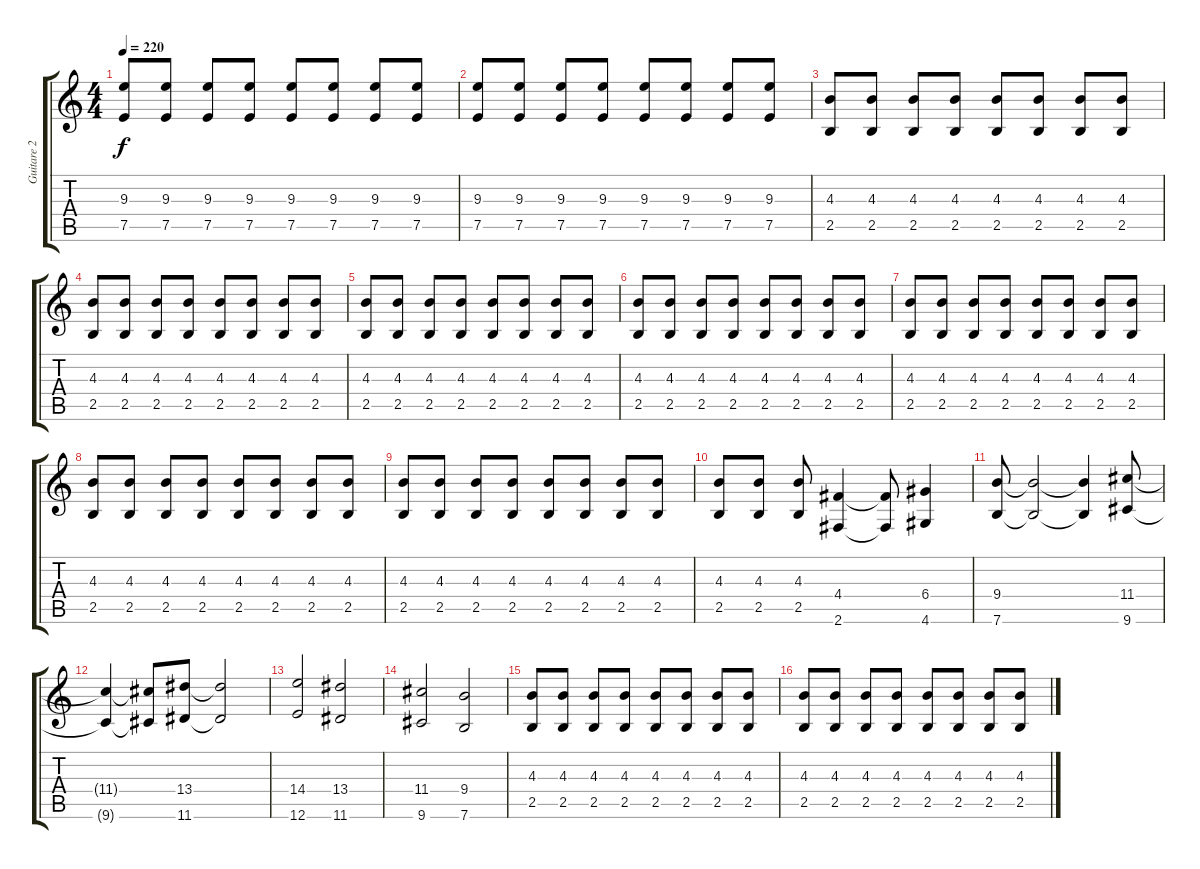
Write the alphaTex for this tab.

\track ("Guitare 2" "Guitare 2") {instrument distortionguitar}
\staff {score tabs}
\tuning (E4 B3 G3 D3 A2 E2) {hide}
\ts (4 4)
\tempo 220
\clef g2
\ks c
(9.3 7.5).8{dy f} (9.3 7.5).8 (9.3 7.5).8 (9.3 7.5).8 (9.3 7.5).8 (9.3 7.5).8 (9.3 7.5).8 (9.3 7.5).8 |
(9.3 7.5).8 (9.3 7.5).8 (9.3 7.5).8 (9.3 7.5).8 (9.3 7.5).8 (9.3 7.5).8 (9.3 7.5).8 (9.3 7.5).8 |
(4.3 2.5).8 (4.3 2.5).8 (4.3 2.5).8 (4.3 2.5).8 (4.3 2.5).8 (4.3 2.5).8 (4.3 2.5).8 (4.3 2.5).8 |
(4.3 2.5).8 (4.3 2.5).8 (4.3 2.5).8 (4.3 2.5).8 (4.3 2.5).8 (4.3 2.5).8 (4.3 2.5).8 (4.3 2.5).8 |
(4.3 2.5).8 (4.3 2.5).8 (4.3 2.5).8 (4.3 2.5).8 (4.3 2.5).8 (4.3 2.5).8 (4.3 2.5).8 (4.3 2.5).8 |
(4.3 2.5).8 (4.3 2.5).8 (4.3 2.5).8 (4.3 2.5).8 (4.3 2.5).8 (4.3 2.5).8 (4.3 2.5).8 (4.3 2.5).8 |
(4.3 2.5).8 (4.3 2.5).8 (4.3 2.5).8 (4.3 2.5).8 (4.3 2.5).8 (4.3 2.5).8 (4.3 2.5).8 (4.3 2.5).8 |
(4.3 2.5).8 (4.3 2.5).8 (4.3 2.5).8 (4.3 2.5).8 (4.3 2.5).8 (4.3 2.5).8 (4.3 2.5).8 (4.3 2.5).8 |
(4.3 2.5).8 (4.3 2.5).8 (4.3 2.5).8 (4.3 2.5).8 (4.3 2.5).8 (4.3 2.5).8 (4.3 2.5).8 (4.3 2.5).8 |
(4.3 2.5).8 (4.3 2.5).8 (4.3 2.5).8 (4.4 2.6).4 (4.4{t} 2.6{t}).8 (6.4 4.6).4 |
(9.4 7.6).8 (9.4{t} 7.6{t}).2 (9.4{t} 7.6{t}).4 (11.4 9.6).8 |
(11.4{t} 9.6{t}).4 (11.4{t} 9.6{t}).8 (13.4 11.6).8 (13.4{t} 11.6{t}).2 |
(14.4 12.6).2 (13.4 11.6).2 |
(11.4 9.6).2 (9.4 7.6).2 |
(4.3 2.5).8 (4.3 2.5).8 (4.3 2.5).8 (4.3 2.5).8 (4.3 2.5).8 (4.3 2.5).8 (4.3 2.5).8 (4.3 2.5).8 |
(4.3 2.5).8 (4.3 2.5).8 (4.3 2.5).8 (4.3 2.5).8 (4.3 2.5).8 (4.3 2.5).8 (4.3 2.5).8 (4.3 2.5).8
